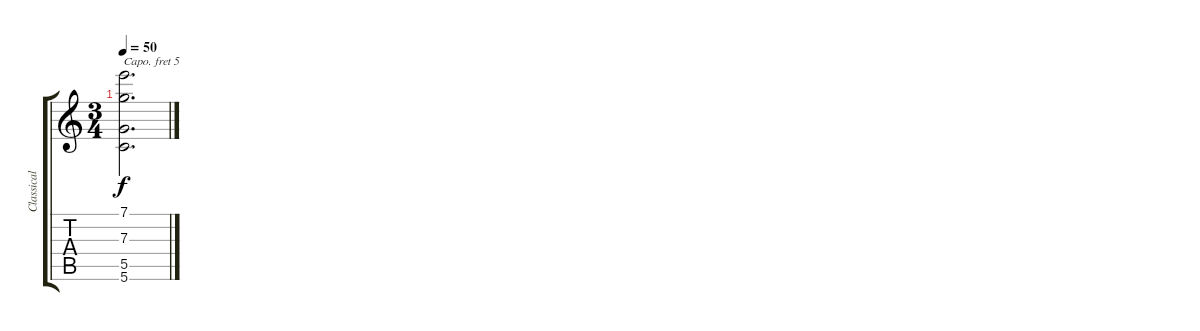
\track ("Classical Guitar 1" "Classical ") {instrument acousticguitarnylon}
\staff {score tabs}
\capo 5
\tuning (E4 B3 G3 D3 A2 D2) {hide}
\ts (3 4)
\tempo 50
\clef g2
\ks c
(7.1{t} 7.3{t} 5.5{t} 5.6{t}).2{d dy f}
